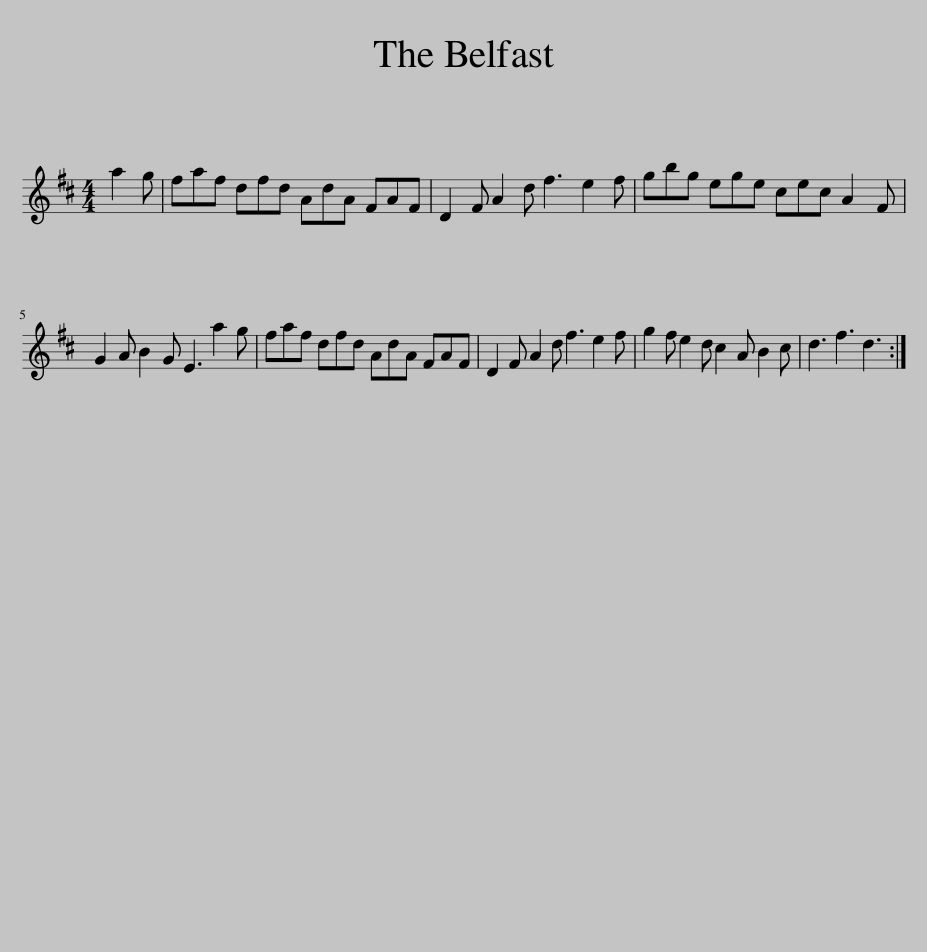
X:1
L:1/8
M:4/4
I:linebreak $
K:D
V:1 treble
V:1
 a2 g | faf dfd AdA FAF | D2 F A2 d f3 e2 f | gbg ege cec A2 F |$ G2 A B2 G E3 a2 g | %5
 faf dfd AdA FAF | D2 F A2 d f3 e2 f | g2 f e2 d c2 A B2 c | d3 f3 d3 :| %9
